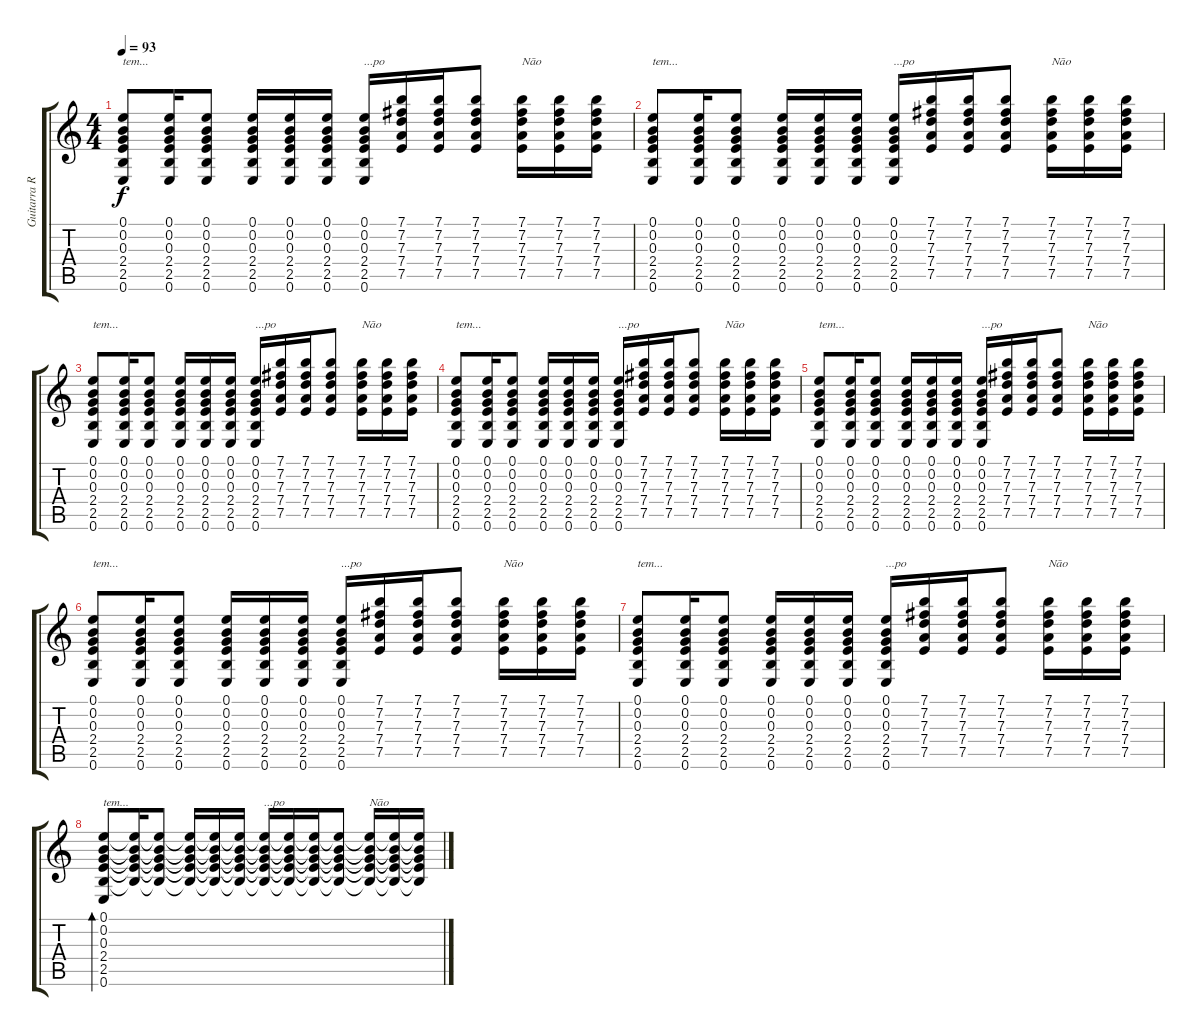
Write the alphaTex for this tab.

\track ("Guitarra Rítmo" "Guitarra R") {instrument acousticguitarnylon}
\staff {score tabs}
\tuning (E4 B3 G3 D3 A2 E2) {hide}
\ts (4 4)
\tempo 93
\clef g2
\ks c
(0.1 0.2 0.3 2.4 2.5 0.6).8{txt "tem..." dy f} (0.1 0.2 0.3 2.4 2.5 0.6).16 (0.1 0.2 0.3 2.4 2.5 0.6).8 (0.1 0.2 0.3 2.4 2.5 0.6).16 (0.1 0.2 0.3 2.4 2.5 0.6).16 (0.1 0.2 0.3 2.4 2.5 0.6).16 (0.1 0.2 0.3 2.4 2.5 0.6).16{txt "...po"} (7.1 7.2 7.3 7.4 7.5).16 (7.1 7.2 7.3 7.4 7.5).16 (7.1 7.2 7.3 7.4 7.5).8 (7.1 7.2 7.3 7.4 7.5).16{txt "Não"} (7.1 7.2 7.3 7.4 7.5).16 (7.1 7.2 7.3 7.4 7.5).16 |
(0.1 0.2 0.3 2.4 2.5 0.6).8{txt "tem..."} (0.1 0.2 0.3 2.4 2.5 0.6).16 (0.1 0.2 0.3 2.4 2.5 0.6).8 (0.1 0.2 0.3 2.4 2.5 0.6).16 (0.1 0.2 0.3 2.4 2.5 0.6).16 (0.1 0.2 0.3 2.4 2.5 0.6).16 (0.1 0.2 0.3 2.4 2.5 0.6).16{txt "...po"} (7.1 7.2 7.3 7.4 7.5).16 (7.1 7.2 7.3 7.4 7.5).16 (7.1 7.2 7.3 7.4 7.5).8 (7.1 7.2 7.3 7.4 7.5).16{txt "Não"} (7.1 7.2 7.3 7.4 7.5).16 (7.1 7.2 7.3 7.4 7.5).16 |
(0.1 0.2 0.3 2.4 2.5 0.6).8{txt "tem..."} (0.1 0.2 0.3 2.4 2.5 0.6).16 (0.1 0.2 0.3 2.4 2.5 0.6).8 (0.1 0.2 0.3 2.4 2.5 0.6).16 (0.1 0.2 0.3 2.4 2.5 0.6).16 (0.1 0.2 0.3 2.4 2.5 0.6).16 (0.1 0.2 0.3 2.4 2.5 0.6).16{txt "...po"} (7.1 7.2 7.3 7.4 7.5).16 (7.1 7.2 7.3 7.4 7.5).16 (7.1 7.2 7.3 7.4 7.5).8 (7.1 7.2 7.3 7.4 7.5).16{txt "Não"} (7.1 7.2 7.3 7.4 7.5).16 (7.1 7.2 7.3 7.4 7.5).16 |
(0.1 0.2 0.3 2.4 2.5 0.6).8{txt "tem..."} (0.1 0.2 0.3 2.4 2.5 0.6).16 (0.1 0.2 0.3 2.4 2.5 0.6).8 (0.1 0.2 0.3 2.4 2.5 0.6).16 (0.1 0.2 0.3 2.4 2.5 0.6).16 (0.1 0.2 0.3 2.4 2.5 0.6).16 (0.1 0.2 0.3 2.4 2.5 0.6).16{txt "...po"} (7.1 7.2 7.3 7.4 7.5).16 (7.1 7.2 7.3 7.4 7.5).16 (7.1 7.2 7.3 7.4 7.5).8 (7.1 7.2 7.3 7.4 7.5).16{txt "Não"} (7.1 7.2 7.3 7.4 7.5).16 (7.1 7.2 7.3 7.4 7.5).16 |
(0.1 0.2 0.3 2.4 2.5 0.6).8{txt "tem..."} (0.1 0.2 0.3 2.4 2.5 0.6).16 (0.1 0.2 0.3 2.4 2.5 0.6).8 (0.1 0.2 0.3 2.4 2.5 0.6).16 (0.1 0.2 0.3 2.4 2.5 0.6).16 (0.1 0.2 0.3 2.4 2.5 0.6).16 (0.1 0.2 0.3 2.4 2.5 0.6).16{txt "...po"} (7.1 7.2 7.3 7.4 7.5).16 (7.1 7.2 7.3 7.4 7.5).16 (7.1 7.2 7.3 7.4 7.5).8 (7.1 7.2 7.3 7.4 7.5).16{txt "Não"} (7.1 7.2 7.3 7.4 7.5).16 (7.1 7.2 7.3 7.4 7.5).16 |
(0.1 0.2 0.3 2.4 2.5 0.6).8{txt "tem..."} (0.1 0.2 0.3 2.4 2.5 0.6).16 (0.1 0.2 0.3 2.4 2.5 0.6).8 (0.1 0.2 0.3 2.4 2.5 0.6).16 (0.1 0.2 0.3 2.4 2.5 0.6).16 (0.1 0.2 0.3 2.4 2.5 0.6).16 (0.1 0.2 0.3 2.4 2.5 0.6).16{txt "...po"} (7.1 7.2 7.3 7.4 7.5).16 (7.1 7.2 7.3 7.4 7.5).16 (7.1 7.2 7.3 7.4 7.5).8 (7.1 7.2 7.3 7.4 7.5).16{txt "Não"} (7.1 7.2 7.3 7.4 7.5).16 (7.1 7.2 7.3 7.4 7.5).16 |
(0.1 0.2 0.3 2.4 2.5 0.6).8{txt "tem..."} (0.1 0.2 0.3 2.4 2.5 0.6).16 (0.1 0.2 0.3 2.4 2.5 0.6).8 (0.1 0.2 0.3 2.4 2.5 0.6).16 (0.1 0.2 0.3 2.4 2.5 0.6).16 (0.1 0.2 0.3 2.4 2.5 0.6).16 (0.1 0.2 0.3 2.4 2.5 0.6).16{txt "...po"} (7.1 7.2 7.3 7.4 7.5).16 (7.1 7.2 7.3 7.4 7.5).16 (7.1 7.2 7.3 7.4 7.5).8 (7.1 7.2 7.3 7.4 7.5).16{txt "Não"} (7.1 7.2 7.3 7.4 7.5).16 (7.1 7.2 7.3 7.4 7.5).16 |
(0.1 0.2 0.3 2.4 2.5 0.6).8{bd 240 txt "tem..."} (0.1{t} 0.2{t} 0.3{t} 2.4{t} 2.5{t}).16 (0.1{t} 0.2{t} 0.3{t} 2.4{t} 2.5{t}).8 (0.1{t} 0.2{t} 0.3{t} 2.4{t} 2.5{t}).16 (0.1{t} 0.2{t} 0.3{t} 2.4{t} 2.5{t}).16 (0.1{t} 0.2{t} 0.3{t} 2.4{t} 2.5{t}).16 (0.1{t} 0.2{t} 0.3{t} 2.4{t} 2.5{t}).16{txt "...po"} (0.1{t} 0.2{t} 0.3{t} 2.4{t} 2.5{t}).16 (0.1{t} 0.2{t} 0.3{t} 2.4{t} 2.5{t}).16 (0.1{t} 0.2{t} 0.3{t} 2.4{t} 2.5{t}).8 (0.1{t} 0.2{t} 0.3{t} 2.4{t} 2.5{t}).16{txt "Não"} (0.1{t} 0.2{t} 0.3{t} 2.4{t} 2.5{t}).16 (0.1{t} 0.2{t} 0.3{t} 2.4{t} 2.5{t}).16
